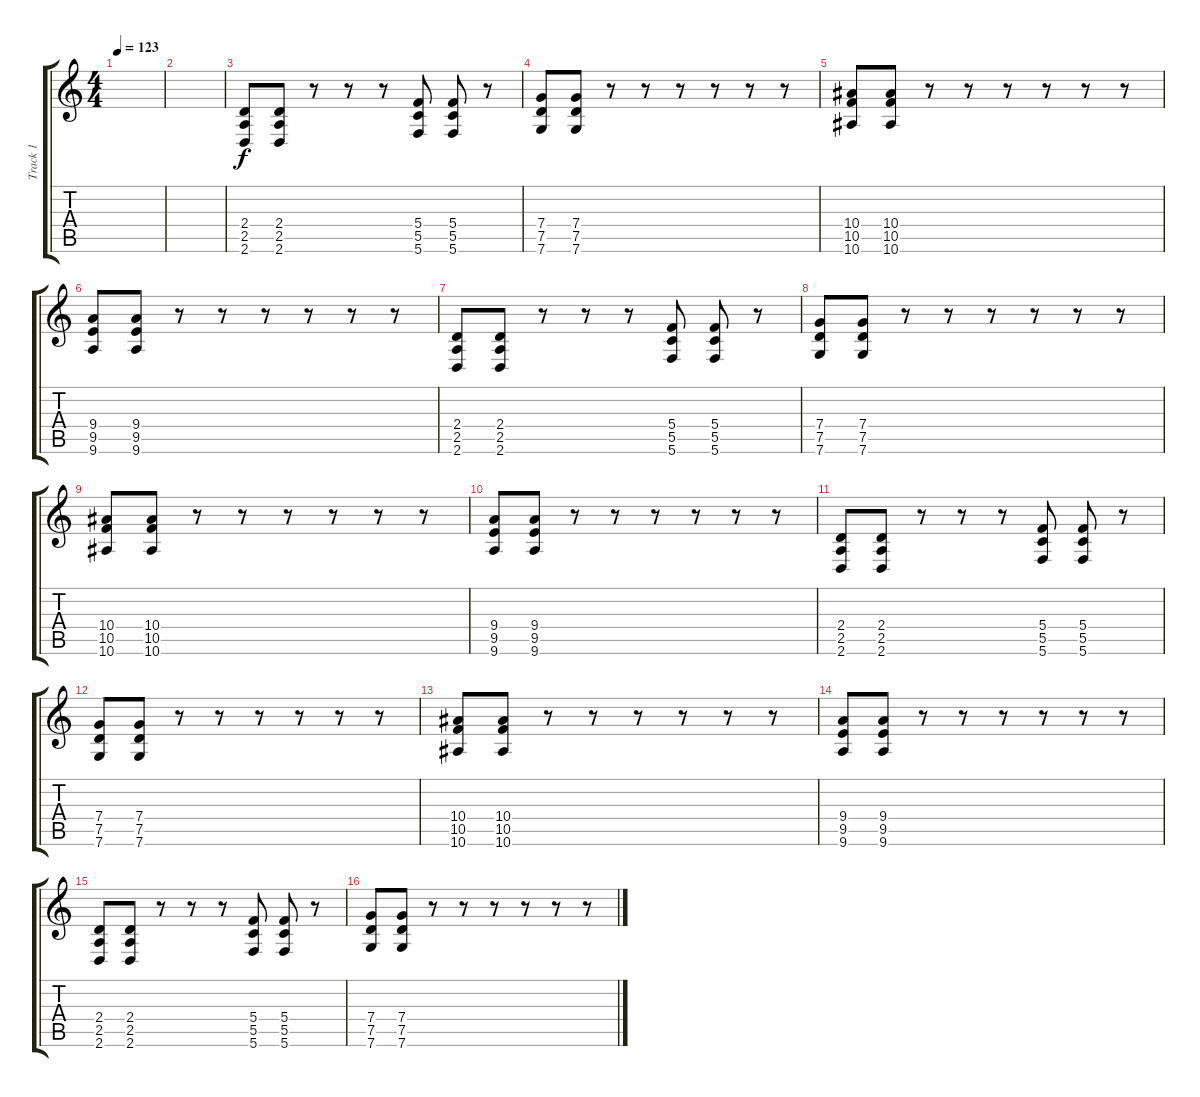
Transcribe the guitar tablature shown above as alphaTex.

\track ("Track 1" "Track 1") {instrument overdrivenguitar}
\staff {score tabs}
\tuning (D4 A3 F3 C3 G2 C2) {hide}
\ts (4 4)
\tempo 123
\clef g2
\ks c
|
|
(2.4 2.5 2.6).8 (2.4 2.5 2.6).8 r.8 r.8 r.8 (5.4 5.5 5.6).8 (5.4 5.5 5.6).8 r.8 |
(7.4 7.5 7.6).8 (7.4 7.5 7.6).8 r.8 r.8 r.8 r.8 r.8 r.8 |
(10.4 10.5 10.6).8 (10.4 10.5 10.6).8 r.8 r.8 r.8 r.8 r.8 r.8 |
(9.4 9.5 9.6).8 (9.4 9.5 9.6).8 r.8 r.8 r.8 r.8 r.8 r.8 |
(2.4 2.5 2.6).8 (2.4 2.5 2.6).8 r.8 r.8 r.8 (5.4 5.5 5.6).8 (5.4 5.5 5.6).8 r.8 |
(7.4 7.5 7.6).8 (7.4 7.5 7.6).8 r.8 r.8 r.8 r.8 r.8 r.8 |
(10.4 10.5 10.6).8 (10.4 10.5 10.6).8 r.8 r.8 r.8 r.8 r.8 r.8 |
(9.4 9.5 9.6).8 (9.4 9.5 9.6).8 r.8 r.8 r.8 r.8 r.8 r.8 |
(2.4 2.5 2.6).8 (2.4 2.5 2.6).8 r.8 r.8 r.8 (5.4 5.5 5.6).8 (5.4 5.5 5.6).8 r.8 |
(7.4 7.5 7.6).8 (7.4 7.5 7.6).8 r.8 r.8 r.8 r.8 r.8 r.8 |
(10.4 10.5 10.6).8 (10.4 10.5 10.6).8 r.8 r.8 r.8 r.8 r.8 r.8 |
(9.4 9.5 9.6).8 (9.4 9.5 9.6).8 r.8 r.8 r.8 r.8 r.8 r.8 |
(2.4 2.5 2.6).8 (2.4 2.5 2.6).8 r.8 r.8 r.8 (5.4 5.5 5.6).8 (5.4 5.5 5.6).8 r.8 |
(7.4 7.5 7.6).8 (7.4 7.5 7.6).8 r.8 r.8 r.8 r.8 r.8 r.8
